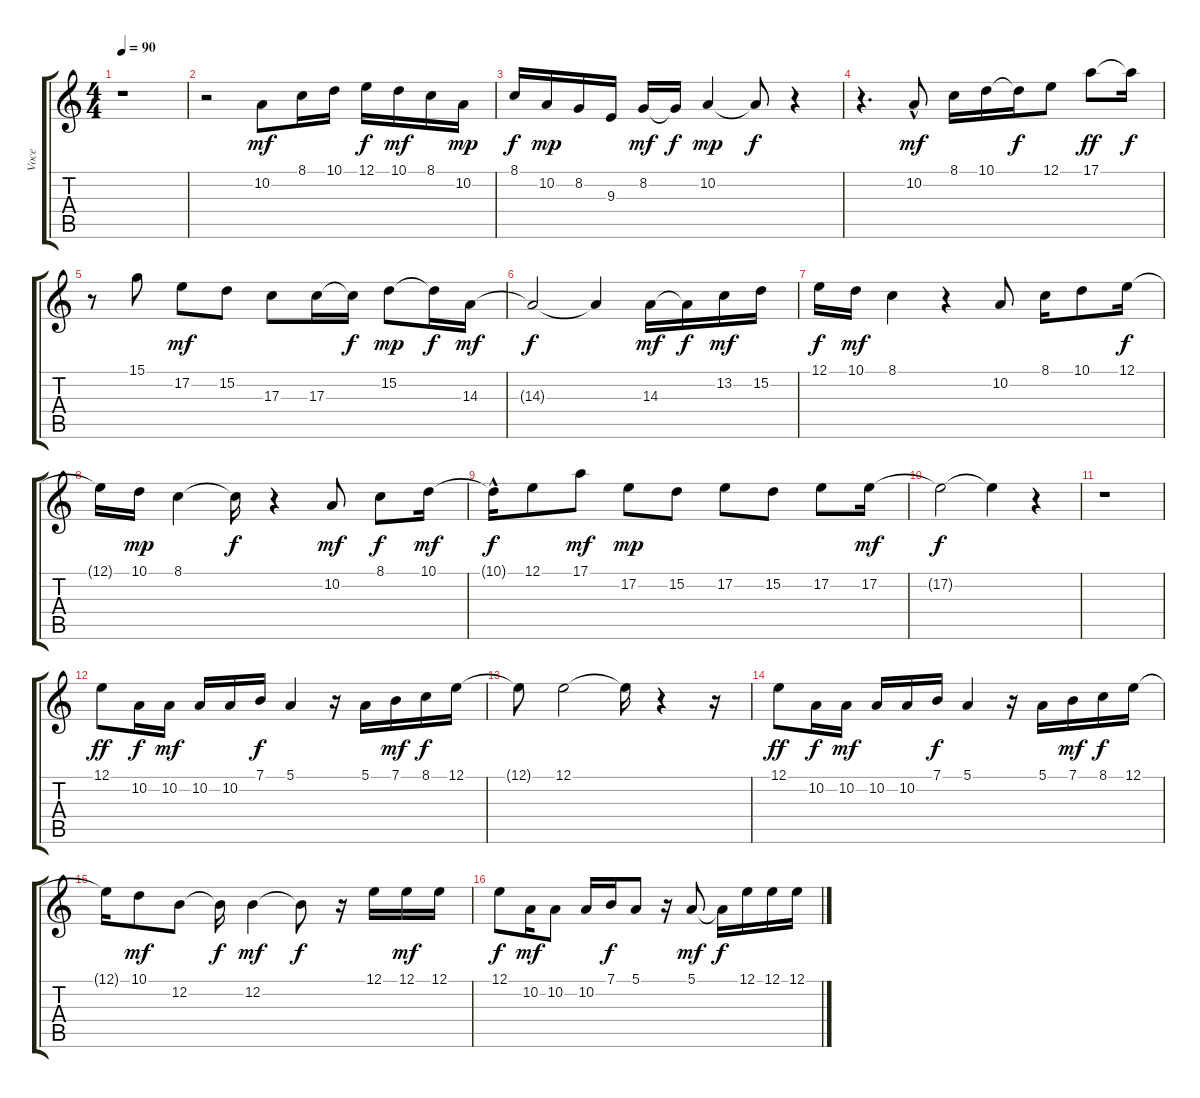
\track ("Voce" "Voce") {instrument voiceoohs}
\staff {score tabs}
\tuning (E4 B3 G3 D3 A2 E2) {hide}
\ts (4 4)
\tempo 90
\clef g2
\ks c
r.1{dy mf instrument voiceoohs} |
r.2 10.2.8 8.1.16 10.1.16 12.1.16{dy f} 10.1.16{dy mf} 8.1.16 10.2.16{dy mp} |
8.1.16{dy f} 10.2.16{dy mp} 8.2.16 9.3.16 8.2.16{dy mf} 8.2{t}.16{dy f} 10.2.4{dy mp} 10.2{t}.8{dy f} r.4 |
r.4{d} 10.2{hac}.8{dy mf} 8.1.16 10.1.16 10.1{t}.16{dy f} 12.1.8 17.1.8{dy ff} 17.1{t}.16{dy f} |
r.8 15.1.8 17.2.8{dy mf} 15.2.8 17.3.8 17.3.16 17.3{t}.16{dy f} 15.2.8{dy mp} 15.2{t}.16{dy f} 14.3.16{dy mf} |
14.3{t}.2{dy f} 14.3{t}.4 14.3.16{dy mf} 14.3{t}.16{dy f} 13.2.16{dy mf} 15.2.16 |
12.1.16{dy f} 10.1.16{dy mf} 8.1.4 r.4 10.2.8 8.1.16 10.1.8 12.1.16{dy f} |
12.1{t}.16 10.1.16{dy mp} 8.1.4 8.1{t}.16{dy f} r.4 10.2.8{dy mf} 8.1.8{dy f} 10.1.16{dy mf} |
10.1{hac t}.16{dy f} 12.1.8 17.1.8{dy mf} 17.2.8{dy mp} 15.2.8 17.2.8 15.2.8 17.2.8 17.2.16{dy mf} |
17.2{t}.2{dy f} 17.2{t}.4 r.4 |
r.1 |
12.1.8{dy ff} 10.2.16{dy f} 10.2.16{dy mf} 10.2.16 10.2.16 7.1.16{dy f} 5.1.4 r.16 5.1.16 7.1.16{dy mf} 8.1.16{dy f} 12.1.16 |
12.1{t}.8 12.1.2 12.1{t}.16 r.4 r.16 |
12.1.8{dy ff} 10.2.16{dy f} 10.2.16{dy mf} 10.2.16 10.2.16 7.1.16{dy f} 5.1.4 r.16 5.1.16 7.1.16{dy mf} 8.1.16{dy f} 12.1.16 |
12.1{t}.16 10.1.8{dy mf} 12.2.8 12.2{t}.16{dy f} 12.2.4{dy mf} 12.2{t}.8{dy f} r.16 12.1.16 12.1.16{dy mf} 12.1.16 |
12.1.8{dy f} 10.2.16{dy mf} 10.2.8 10.2.16 7.1.16{dy f} 5.1.8 r.16 5.1.8{dy mf} 5.1{t}.16{dy f} 12.1.16 12.1.16 12.1.16
